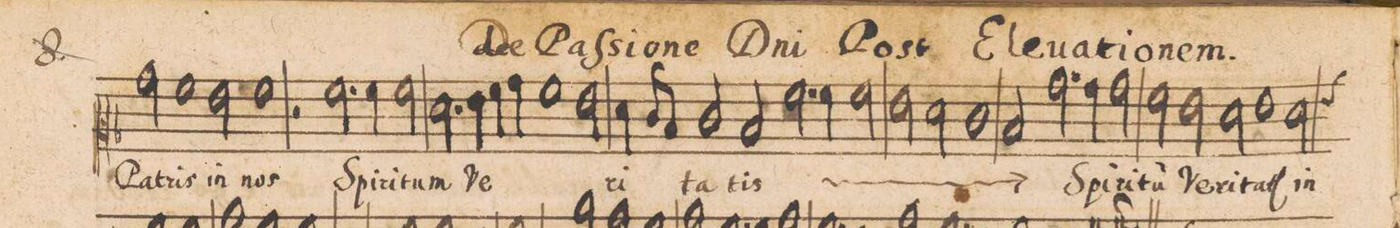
**kern	**text
*I"CANTVS.	*
*clefC2	*
*k[b-]	*
*met(C|)	*
*M2/1	*
2b-\	Pa-
1a	-tris
2g\	in
=46-	=46-
1a	nos
2r	.
2.a\	Spi-
=47-	=47-
4a\	-ri-
2a\	-tum
2.f\	Ve-
4g\	.
=48-	=48-
4a\	.
4b-\	.
1a	.
2g\	.
=49-	=49-
4f\	-ri-
8e/L	.
8d/J	.
2e/	-ta-
2d/	-tis
*	*ij
2.a\	Spi-
=50-	=50-
4a\	-ri-
2a\	-tum
2g\	Ve-
2f\	-ri-
=51-	=51-
1e	-ta-
2d/	-tis
*	*Xij
2.b-\	Spi-
=52-	=52-
4b-\	-ri-
2b-\	-t(um)
2a\	Ve-
2g\	-ri-
=53-	=53-
2f\	-ta-
1g	-tiſ
*custos:g	*
2f\	in
=54-	=54-
*-	*-
